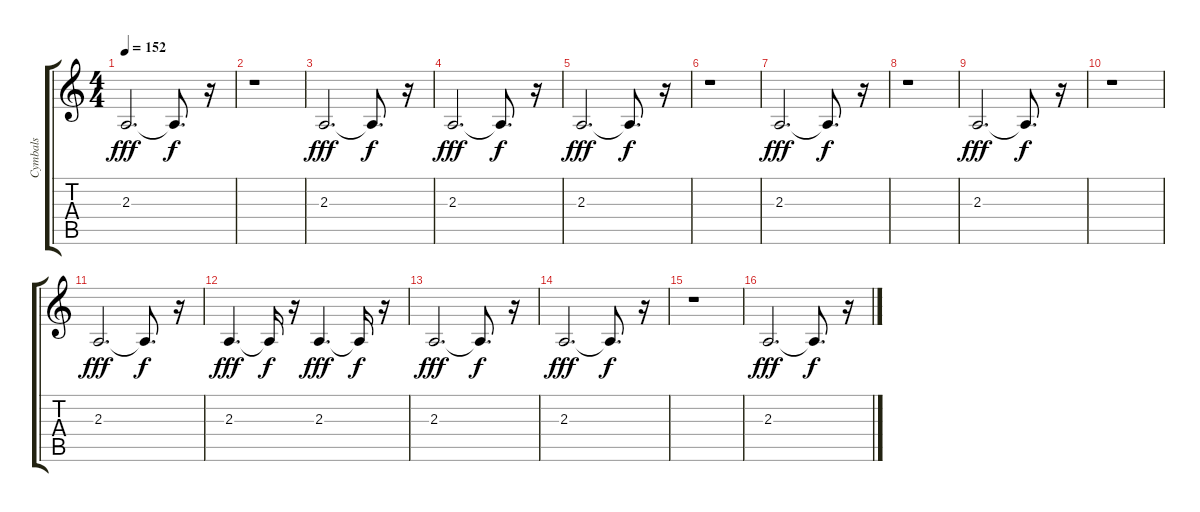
\track ("Cymbals" "Cymbals") {instrument stringensemble1}
\staff {score tabs}
\tuning (E4 B3 G3 D3 A2 E2) {hide}
\ts (4 4)
\tempo 152
\clef g2
\ks c
2.3.2{d dy fff} 2.3{t}.8{d dy f} r.16 |
r.1 |
2.3.2{d dy fff} 2.3{t}.8{d dy f} r.16 |
2.3.2{d dy fff} 2.3{t}.8{d dy f} r.16 |
2.3.2{d dy fff} 2.3{t}.8{d dy f} r.16 |
r.1 |
2.3.2{d dy fff} 2.3{t}.8{d dy f} r.16 |
r.1 |
2.3.2{d dy fff} 2.3{t}.8{d dy f} r.16 |
r.1 |
2.3.2{d dy fff} 2.3{t}.8{d dy f} r.16 |
2.3.4{d dy fff} 2.3{t}.16{dy f} r.16 2.3.4{d dy fff} 2.3{t}.16{dy f} r.16 |
2.3.2{d dy fff} 2.3{t}.8{d dy f} r.16 |
2.3.2{d dy fff} 2.3{t}.8{d dy f} r.16 |
r.1 |
2.3.2{d dy fff} 2.3{t}.8{d dy f} r.16
